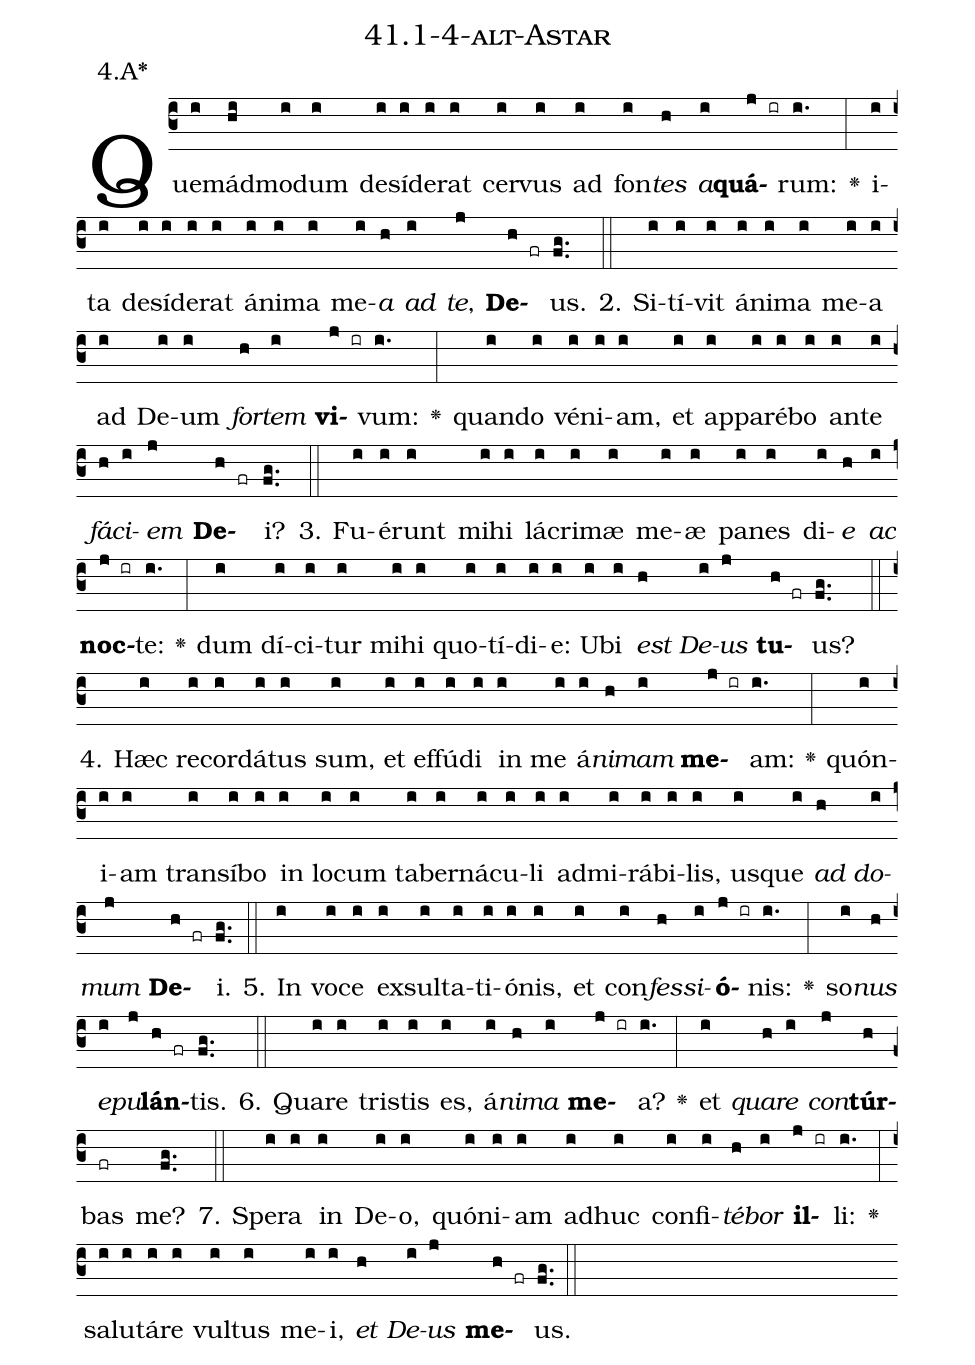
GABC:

name: 41.1-4-alt-Astar;
annotation: 4.A*;
%%
(c3)Quem(i)ád(hi)mo(i)dum(i) de(i)sí(i)de(i)rat(i) cer(i)vus(i) ad(i) fon(i)<i>tes</i>(h) <i>a</i>(i)<b>quá</b>(j ir)rum:(i.) <v>\greheightstar</v>(:) i(i)ta(i) de(i)sí(i)de(i)rat(i) á(i)ni(i)ma(i) me(i)<i>a</i>(h) <i>ad</i>(i) <i>te</i>,(j) <b>De</b>(h fr)us.(fg..) (::)
2. Si(i)tí(i)vit(i) á(i)ni(i)ma(i) me(i)a(i) ad(i) De(i)um(i) <i>for</i>(h)<i>tem</i>(i) <b>vi</b>(j ir)vum:(i.) <v>\greheightstar</v>(:) quan(i)do(i) vé(i)ni(i)am,(i) et(i) ap(i)pa(i)ré(i)bo(i) an(i)te(i) <i>fá</i>(h)<i>ci</i>(i)<i>em</i>(j) <b>De</b>(h fr)i?(fg..) (::)
3. Fu(i)é(i)runt(i) mi(i)hi(i) lá(i)cri(i)mæ(i) me(i)æ(i) pa(i)nes(i) di(i)<i>e</i>(h) <i>ac</i>(i) <b>noc</b>(j ir)te:(i.) <v>\greheightstar</v>(:) dum(i) dí(i)ci(i)tur(i) mi(i)hi(i) quo(i)tí(i)di(i)e:(i) U(i)bi(i) <i>est</i>(h) <i>De</i>(i)<i>us</i>(j) <b>tu</b>(h fr)us?(fg..) (::)
4. Hæc(i) re(i)cor(i)dá(i)tus(i) sum,(i) et(i) ef(i)fú(i)di(i) in(i) me(i) á(i)<i>ni</i>(h)<i>mam</i>(i) <b>me</b>(j ir)am:(i.) <v>\greheightstar</v>(:) quón(i)i(i)am(i) trans(i)í(i)bo(i) in(i) lo(i)cum(i) ta(i)ber(i)ná(i)cu(i)li(i) ad(i)mi(i)rá(i)bi(i)lis,(i) us(i)que(i) <i>ad</i>(h) <i>do</i>(i)<i>mum</i>(j) <b>De</b>(h fr)i.(fg..) (::)
5. In(i) vo(i)ce(i) ex(i)sul(i)ta(i)ti(i)ó(i)nis,(i) et(i) con(i)<i>fes</i>(h)<i>si</i>(i)<b>ó</b>(j ir)nis:(i.) <v>\greheightstar</v>(:) so(i)<i>nus</i>(h) <i>e</i>(i)<i>pu</i>(j)<b>lán</b>(h fr)tis.(fg..) (::)
6. Qua(i)re(i) tris(i)tis(i) es,(i) á(i)<i>ni</i>(h)<i>ma</i>(i) <b>me</b>(j ir)a?(i.) <v>\greheightstar</v>(:) et(i) <i>qua</i>(h)<i>re</i>(i) <i>con</i>(j)<b>túr</b>(h)bas(fr) me?(fg..) (::)
7. Spe(i)ra(i) in(i) De(i)o,(i) quón(i)i(i)am(i) ad(i)huc(i) con(i)fi(i)<i>té</i>(h)<i>bor</i>(i) <b>il</b>(j ir)li:(i.) <v>\greheightstar</v>(:) sa(i)lu(i)tá(i)re(i) vul(i)tus(i) me(i)i,(i) <i>et</i>(h) <i>De</i>(i)<i>us</i>(j) <b>me</b>(h fr)us.(fg..) (::)
